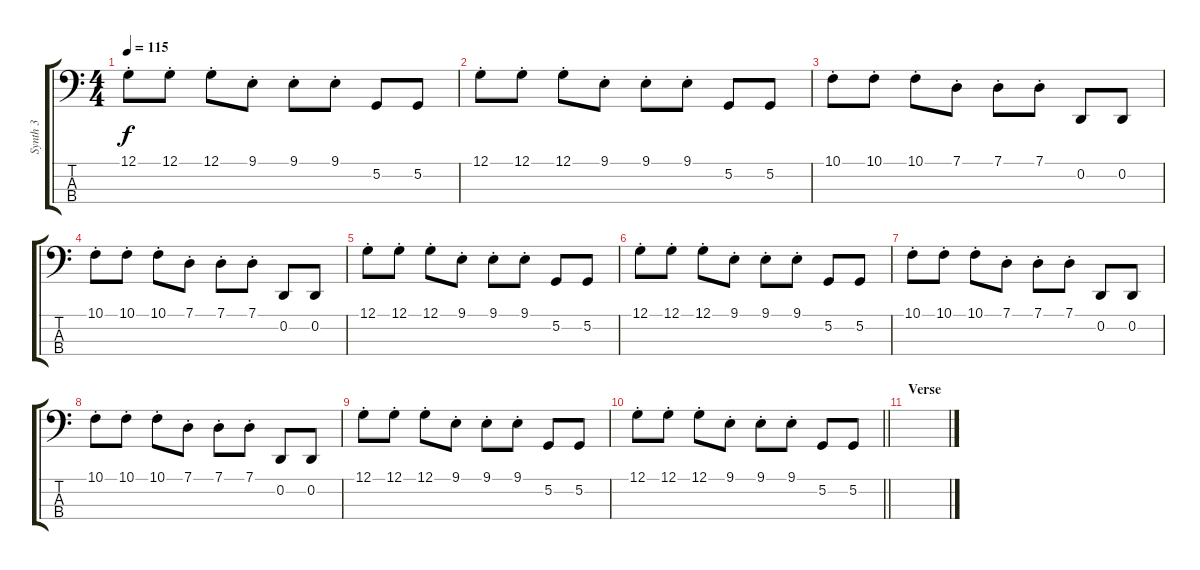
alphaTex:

\track ("Synth 3" "Synth 3") {instrument lead1square}
\staff {score tabs}
\tuning (G2 D2 A1 E1) {hide}
\ts (4 4)
\tempo 115
\clef f4
\ks c
12.1{st}.8{dy f} 12.1{st}.8 12.1{st}.8 9.1{st}.8 9.1{st}.8 9.1{st}.8 5.2.8 5.2.8 |
12.1{st}.8 12.1{st}.8 12.1{st}.8 9.1{st}.8 9.1{st}.8 9.1{st}.8 5.2.8 5.2.8 |
10.1{st}.8 10.1{st}.8 10.1{st}.8 7.1{st}.8 7.1{st}.8 7.1{st}.8 0.2.8 0.2.8 |
10.1{st}.8 10.1{st}.8 10.1{st}.8 7.1{st}.8 7.1{st}.8 7.1{st}.8 0.2.8 0.2.8 |
12.1{st}.8 12.1{st}.8 12.1{st}.8 9.1{st}.8 9.1{st}.8 9.1{st}.8 5.2.8 5.2.8 |
12.1{st}.8 12.1{st}.8 12.1{st}.8 9.1{st}.8 9.1{st}.8 9.1{st}.8 5.2.8 5.2.8 |
10.1{st}.8 10.1{st}.8 10.1{st}.8 7.1{st}.8 7.1{st}.8 7.1{st}.8 0.2.8 0.2.8 |
10.1{st}.8 10.1{st}.8 10.1{st}.8 7.1{st}.8 7.1{st}.8 7.1{st}.8 0.2.8 0.2.8 |
12.1{st}.8 12.1{st}.8 12.1{st}.8 9.1{st}.8 9.1{st}.8 9.1{st}.8 5.2.8 5.2.8 |
\barLineRight lightlight
12.1{st}.8 12.1{st}.8 12.1{st}.8 9.1{st}.8 9.1{st}.8 9.1{st}.8 5.2.8 5.2.8 |
\section ("" "Verse")
